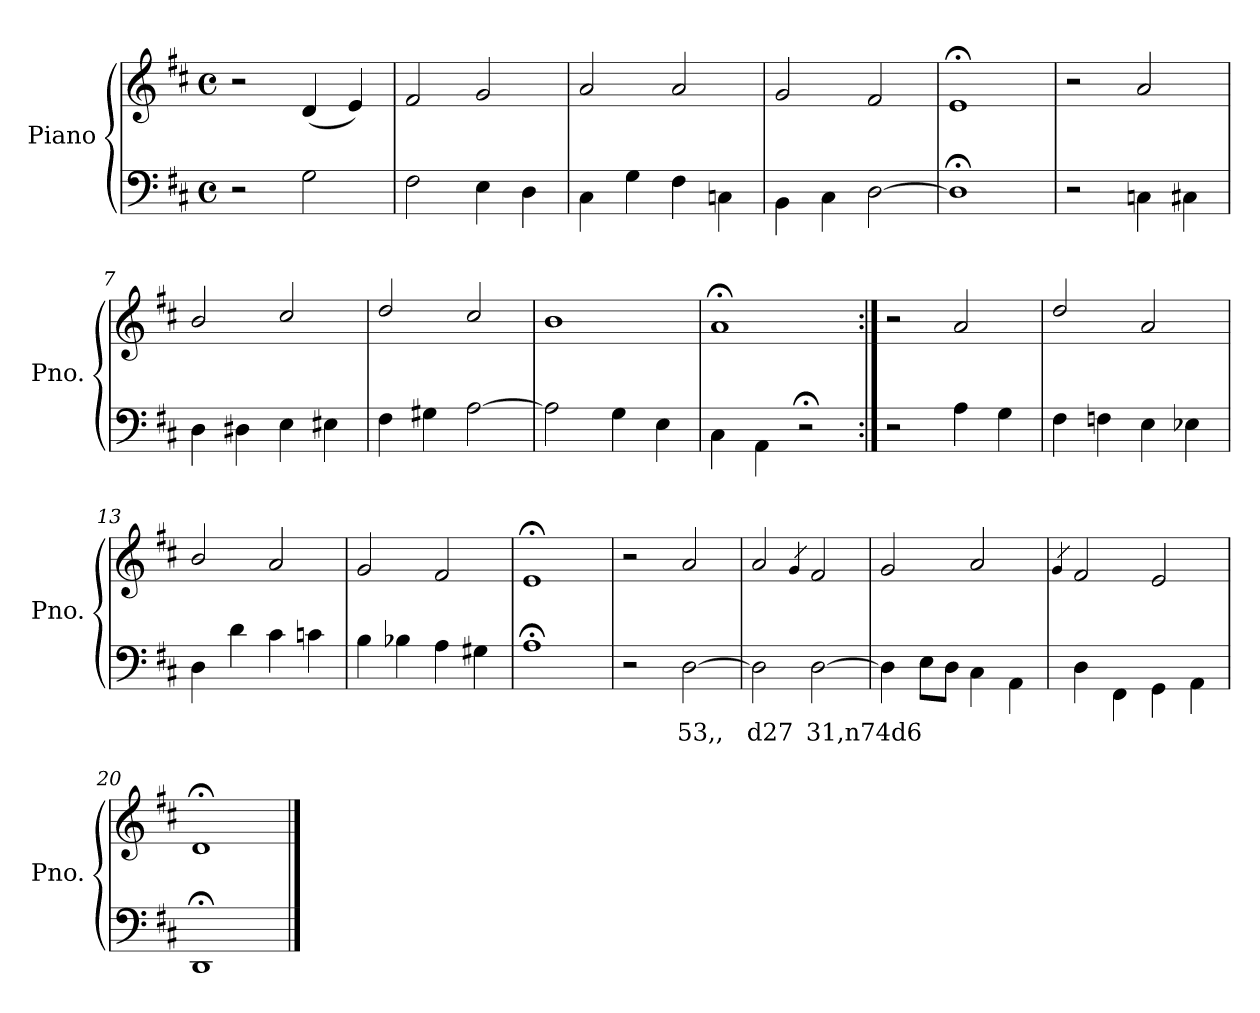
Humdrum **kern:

**kern	**text	**kern
*part1	*part1	*part1
*staff2	*staff2	*staff1
*I"Piano	*	*
*I'Pno.	*	*
*clefF4	*	*clefG2
*k[f#c#]	*	*k[f#c#]
*D:	*	*D:
*M4/4	*	*M4/4
*met(c)	*	*met(c)
=1	=1	=1
2r	.	2r
2G\	.	(4d/
.	.	4e/)
=2	=2	=2
2F#\	.	2f#/
4E\	.	2g/
4D\	.	.
=3	=3	=3
4C#\	.	2a/
4G\	.	.
4F#\	.	2a/
4Cn\	.	.
=4	=4	=4
4BB\	.	2g/
4C#\	.	.
[<2D\	.	2f#/
=5	=5	=5
1D;]	.	1e;<
!!LO:LB:g=z
=6	=6	=6
2r	.	2r
4Cn\	.	2a/
4C#X\	.	.
=7	=7	=7
4D\	.	2b/
4D#X\	.	.
4E\	.	2cc#/
4E#X\	.	.
=8	=8	=8
4F#\	.	2dd/
4G#X\	.	.
[<2A\	.	2cc#/
=9	=9	=9
2A\]	.	1b
4G\	.	.
4E\	.	.
=10	=10	=10
4C#\	.	1a;<
4AA\	.	.
2r;	.	.
!!LO:LB:g=z
=11:|!	=11:|!	=11:|!
2r	.	2r
4A\	.	2a/
4G\	.	.
=12	=12	=12
4F#\	.	2dd/
4Fn\	.	.
4E\	.	2a/
4E-X\	.	.
=13	=13	=13
4D\	.	2b/
4d\	.	.
4c#\	.	2a/
4cn\	.	.
=14	=14	=14
4B\	.	2g/
4B-X\	.	.
4A\	.	2f#/
4G#X\	.	.
=15	=15	=15
1A;	.	1e;<
!!LO:LB:g=z
=16	=16	=16
2r	.	2r
!	!LO:LY:b	!
[<2D\	53,,	2a/
=17	=17	=17
!	!LO:LY:b	!
2D\]	d27	2a/
.	.	4qg/
!	!LO:LY:b	!
[<2D\	31,n7	2f#/
=18	=18	=18
!	!LO:LY:b	!
4D\]	4d6	2g/
8E\L	.	.
8D\J	.	.
4C#\	.	2a/
4AA\	.	.
=19	=19	=19
.	.	4qg/
4D\	.	2f#/
4FF#\	.	.
4GG\	.	2e/
4AA\	.	.
=20	=20	=20
1DD;	.	1d;<
==	==	==
*-	*-	*-
